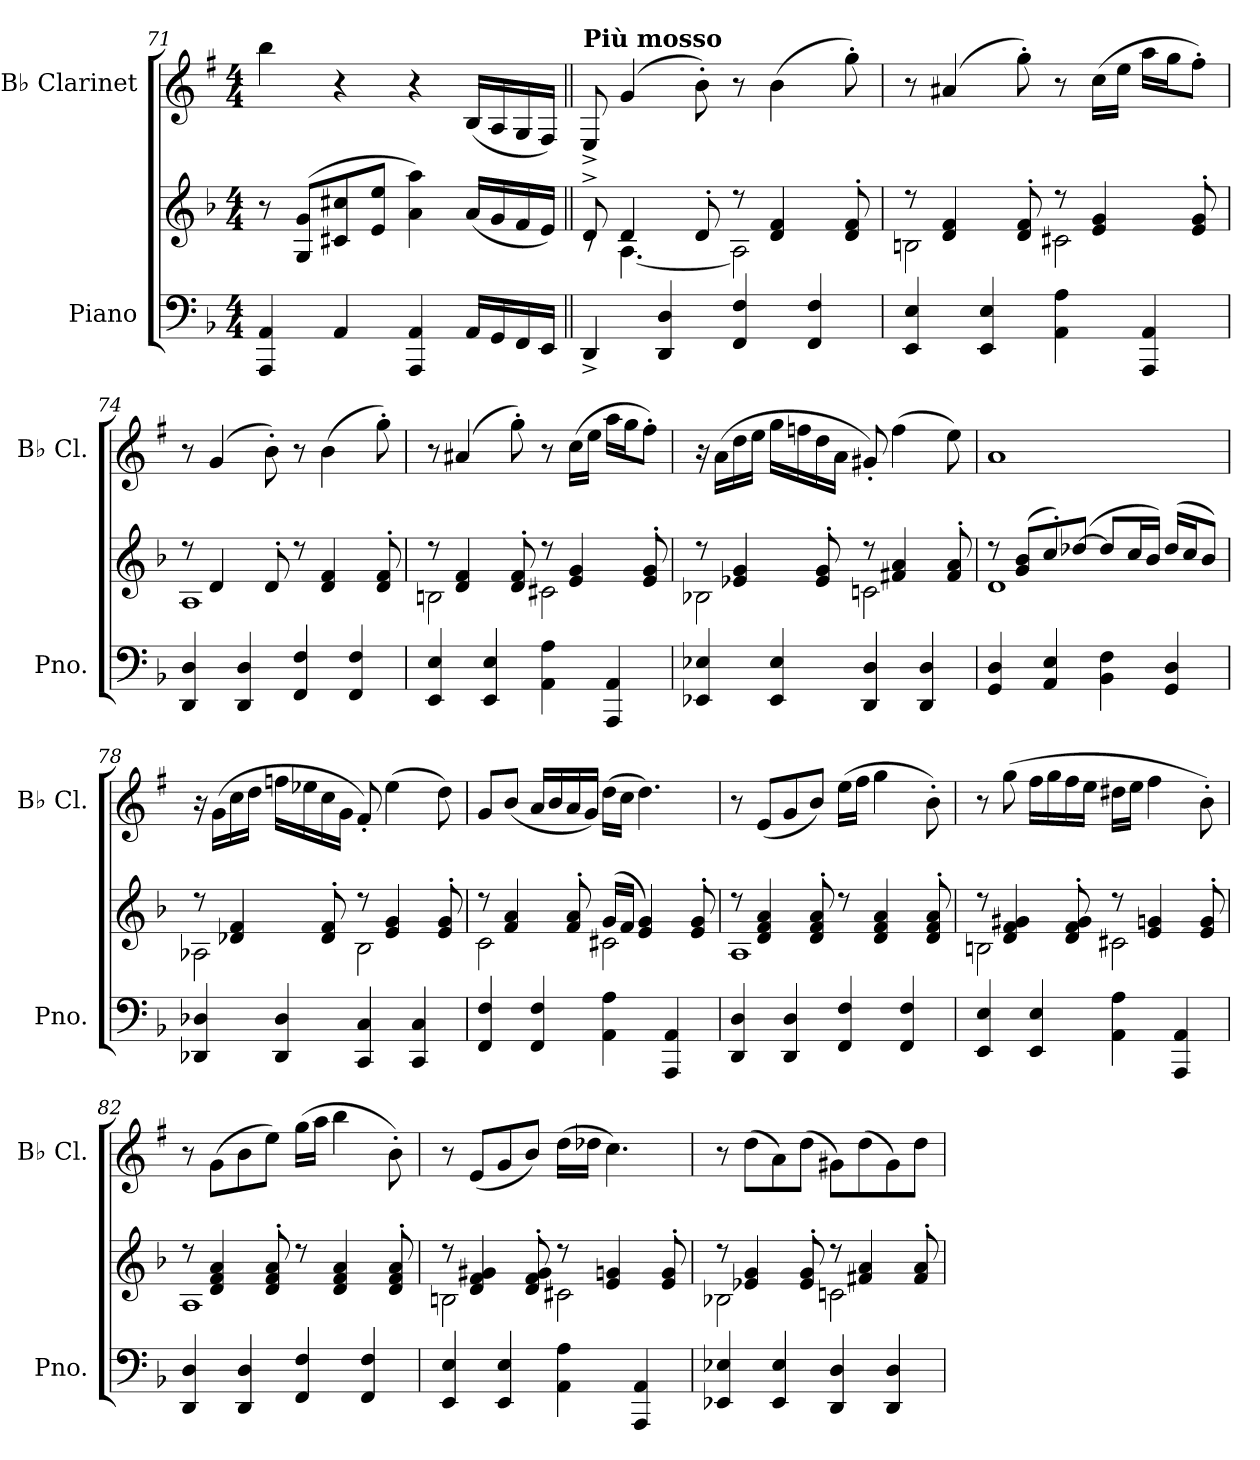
**kern	**kern	**kern
*part2	*part2	*part1
*staff3	*staff2	*staff1
*I"Piano	*	*I"B♭ Clarinet
*I'Pno.	*	*I'B♭ Cl.
!!LO:LB:g=z
*clefF4	*clefG2	*clefG2
*	*	*ITrd1c2
*k[b-]	*k[b-]	*k[b-]
*M4/4	*M4/4	*M4/4
*MM96	*MM96	*MM96
=71	=71	=71
4AAA/ 4AA/	8r	4aa\
.	(8G/ 8g/L	.
*	*	*MM103
4AA/	8c#X/ 8cc#X/	4r
.	8e/ 8ee/J	.
*	*	*MM110
4AAA/ 4AA/	4a\ 4aa\)	4r
16AA/LL	(16a/LL	(16A/LL
16GG/	16g/	16G/
16FF/	16f/	16F/
16EE/JJ	16e/JJ)	16E/JJ)
=72||	=72||	=72||
*	*	*MM116
*	*^	*
!	!	!	!LO:TX:a:B:t=Più mosso
4DD^/	8d^/	8rc	8D^/
.	4d/	[4.A\	(4f/
4DD/ 4D/	.	.	.
.	8d'/	.	8a'\)
4FF/ 4F/	8r	2A\]	8r
.	4d/ 4f/	.	(4a\
4FF/ 4F/	.	.	.
.	8d/' 8f/'	.	8ff'\)
=73	=73	=73	=73
4EE/ 4E/	8r	2Bn\	8r
.	4d/ 4f/	.	(4g#X/
4EE/ 4E/	.	.	.
.	8d/' 8f/'	.	8ff'\)
4AA\ 4A\	8r	2c#X\	8r
.	4e/ 4g/	.	(16b-\LL
.	.	.	16dd\JJ
4AAA/ 4AA/	.	.	16gg\LL
.	.	.	16ff\J
.	8e/' 8g/'	.	8ee'\J)
=74	=74	=74	=74
4DD/ 4D/	8r	1A	8r
.	4d/	.	(4f/
4DD/ 4D/	.	.	.
.	8d'/	.	8a'\)
4FF/ 4F/	8r	.	8r
.	4d/ 4f/	.	(4a\
4FF/ 4F/	.	.	.
.	8d/' 8f/'	.	8ff'\)
=75	=75	=75	=75
4EE/ 4E/	8r	2Bn\	8r
.	4d/ 4f/	.	(4g#X/
4EE/ 4E/	.	.	.
.	8d/' 8f/'	.	8ff'\)
4AA\ 4A\	8r	2c#X\	8r
.	4e/ 4g/	.	(16b-\LL
.	.	.	16dd\JJ
4AAA/ 4AA/	.	.	16gg\LL
.	.	.	16ff\J
.	8e/' 8g/'	.	8ee'\J)
!!LO:LB:g=z
=76	=76	=76	=76
4EE-X/ 4E-X/	8r	2B-X\	16r
.	.	.	(16g\LL
.	4e-X/ 4g/	.	16cc\
.	.	.	16dd\JJ
4EE-/ 4E-/	.	.	16ff\LL
.	.	.	16ee-X\
.	8e-/' 8g/'	.	16cc\
.	.	.	16g\JJ
4DD/ 4D/	8r	2cn\	8f#X'/)
.	4f#X/ 4a/	.	(4ee-\
4DD/ 4D/	.	.	.
.	8f#/' 8a/'	.	8dd\)
=77	=77	=77	=77
4GG/ 4D/	8r	1d	1g
.	(8g/ 8b-/L	.	.
4AA/ 4E/	8cc'/)	.	.
.	([8dd-X/J	.	.
4BB-\ 4F\	8dd-/L]	.	.
.	16cc/L	.	.
.	16b-/JJ)	.	.
4GG/ 4D/	(16dd-/LL	.	.
.	16cc/J	.	.
.	8b-/J)	.	.
=78	=78	=78	=78
4DD-X/ 4D-X/	8r	2A-X\	16r
.	.	.	(16f\LL
.	4d-X/ 4f/	.	16b-\
.	.	.	16cc\JJ
4DD-/ 4D-/	.	.	16ee-X\LL
.	.	.	16dd-X\
.	8d-/' 8f/'	.	16b-\
.	.	.	16f\JJ
4CC/ 4C/	8r	2B-\	8e'/)
.	4e/ 4g/	.	(4dd-\
4CC/ 4C/	.	.	.
.	8e/' 8g/'	.	8cc\)
=79	=79	=79	=79
4FF/ 4F/	8r	2c\	8f/L
.	4f/ 4a/	.	(8a/J
4FF/ 4F/	.	.	16g/LL
.	.	.	16a/
.	8f/' 8a/'	.	16g/
.	.	.	16f/JJ)
4AA\ 4A\	(16g/LL	2c#X\	(16cc\LL
.	16f/JJ	.	16b-\JJ
.	4e/ 4g/)	.	4.cc\)
4AAA/ 4AA/	.	.	.
.	8e/' 8g/'	.	.
!!LO:LB:g=z
=80	=80	=80	=80
4DD/ 4D/	8r	1A	8r
.	4d/ 4f/ 4a/	.	(8d/L
4DD/ 4D/	.	.	8f/
.	8d/' 8f/' 8a/'	.	8a/J)
4FF/ 4F/	8r	.	(16dd\LL
.	.	.	16ee\JJ
.	4d/ 4f/ 4a/	.	4ff\
4FF/ 4F/	.	.	.
.	8d/' 8f/' 8a/'	.	8a'\)
=81	=81	=81	=81
4EE/ 4E/	8r	2Bn\	8r
.	4d/ 4f/ 4g#X/	.	(8ff\
4EE/ 4E/	.	.	16ee\LL
.	.	.	16ff\
.	8d/' 8f/' 8g#/'	.	16ee\
.	.	.	16dd\JJ
4AA\ 4A\	8r	2c#X\	16cc#X\LL
.	.	.	16dd\JJ
.	4e/ 4gn/	.	4ee\
4AAA/ 4AA/	.	.	.
.	8e/' 8g/'	.	8a'\)
=82	=82	=82	=82
4DD/ 4D/	8r	1A	8r
.	4d/ 4f/ 4a/	.	(8f\L
4DD/ 4D/	.	.	8a\
.	8d/' 8f/' 8a/'	.	8dd\J)
4FF/ 4F/	8r	.	(16ff\LL
.	.	.	16gg\JJ
.	4d/ 4f/ 4a/	.	4aa\
4FF/ 4F/	.	.	.
.	8d/' 8f/' 8a/'	.	8a'\)
=83	=83	=83	=83
4EE/ 4E/	8r	2Bn\	8r
.	4d/ 4f/ 4g#X/	.	(8d/L
4EE/ 4E/	.	.	8f/
.	8d/' 8f/' 8g#/'	.	8a/J)
4AA\ 4A\	8r	2c#X\	(16cc\LL
.	.	.	16cc-X\JJ
.	4e/ 4gn/	.	4.b-\)
4AAA/ 4AA/	.	.	.
.	8e/' 8g/'	.	.
=84	=84	=84	=84
4EE-X/ 4E-X/	8r	2B-X\	8r
.	4e-X/ 4g/	.	(8cc\L
4EE-/ 4E-/	.	.	8g\)
.	8e-/' 8g/'	.	(8cc\J
4DD/ 4D/	8r	2cn\	8f#X\L)
.	4f#X/ 4a/	.	(8cc\
4DD/ 4D/	.	.	8f#\)
.	8f#/' 8a/'	.	8cc\J
*	*v	*v	*
=	=	=
*-	*-	*-
